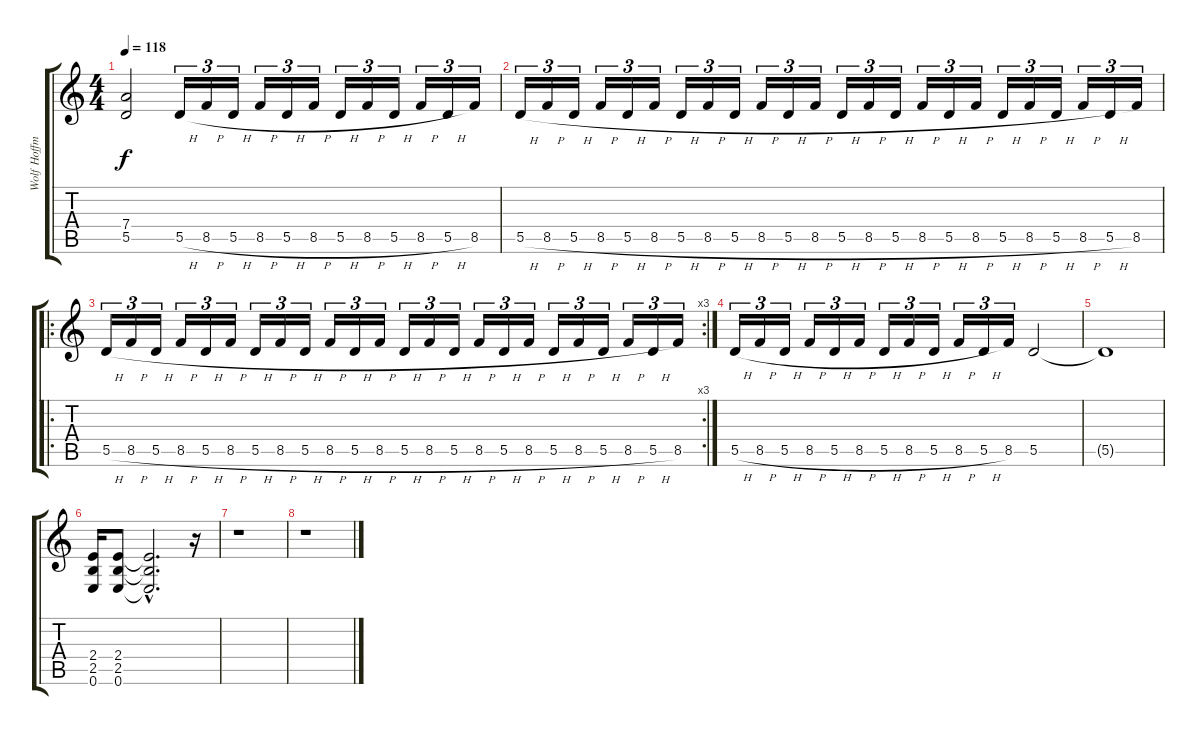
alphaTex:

\track ("Wolf Hoffmann" "Wolf Hoffm") {instrument overdrivenguitar}
\staff {score tabs}
\tuning (E4 B3 G3 D3 A2 E2) {hide}
\ts (4 4)
\tempo 118
\clef g2
\ks c
(7.4 5.5).2{dy f} 5.5{h}.16{tu (3 2)} 8.5{h}.16{tu (3 2)} 5.5{h}.16{tu (3 2)} 8.5{h}.16{tu (3 2)} 5.5{h}.16{tu (3 2)} 8.5{h}.16{tu (3 2)} 5.5{h}.16{tu (3 2)} 8.5{h}.16{tu (3 2)} 5.5{h}.16{tu (3 2)} 8.5{h}.16{tu (3 2)} 5.5{h}.16{tu (3 2)} 8.5.16{tu (3 2)} |
5.5{h}.16{tu (3 2)} 8.5{h}.16{tu (3 2)} 5.5{h}.16{tu (3 2)} 8.5{h}.16{tu (3 2)} 5.5{h}.16{tu (3 2)} 8.5{h}.16{tu (3 2)} 5.5{h}.16{tu (3 2)} 8.5{h}.16{tu (3 2)} 5.5{h}.16{tu (3 2)} 8.5{h}.16{tu (3 2)} 5.5{h}.16{tu (3 2)} 8.5{h}.16{tu (3 2)} 5.5{h}.16{tu (3 2)} 8.5{h}.16{tu (3 2)} 5.5{h}.16{tu (3 2)} 8.5{h}.16{tu (3 2)} 5.5{h}.16{tu (3 2)} 8.5{h}.16{tu (3 2)} 5.5{h}.16{tu (3 2)} 8.5{h}.16{tu (3 2)} 5.5{h}.16{tu (3 2)} 8.5{h}.16{tu (3 2)} 5.5{h}.16{tu (3 2)} 8.5.16{tu (3 2)} |
\ro
\rc 3
5.5{h}.16{tu (3 2)} 8.5{h}.16{tu (3 2)} 5.5{h}.16{tu (3 2)} 8.5{h}.16{tu (3 2)} 5.5{h}.16{tu (3 2)} 8.5{h}.16{tu (3 2)} 5.5{h}.16{tu (3 2)} 8.5{h}.16{tu (3 2)} 5.5{h}.16{tu (3 2)} 8.5{h}.16{tu (3 2)} 5.5{h}.16{tu (3 2)} 8.5{h}.16{tu (3 2)} 5.5{h}.16{tu (3 2)} 8.5{h}.16{tu (3 2)} 5.5{h}.16{tu (3 2)} 8.5{h}.16{tu (3 2)} 5.5{h}.16{tu (3 2)} 8.5{h}.16{tu (3 2)} 5.5{h}.16{tu (3 2)} 8.5{h}.16{tu (3 2)} 5.5{h}.16{tu (3 2)} 8.5{h}.16{tu (3 2)} 5.5{h}.16{tu (3 2)} 8.5.16{tu (3 2)} |
5.5{h}.16{tu (3 2)} 8.5{h}.16{tu (3 2)} 5.5{h}.16{tu (3 2)} 8.5{h}.16{tu (3 2)} 5.5{h}.16{tu (3 2)} 8.5{h}.16{tu (3 2)} 5.5{h}.16{tu (3 2)} 8.5{h}.16{tu (3 2)} 5.5{h}.16{tu (3 2)} 8.5{h}.16{tu (3 2)} 5.5{h}.16{tu (3 2)} 8.5.16{tu (3 2)} 5.5.2 |
5.5{t}.1 |
(2.4 2.5 0.6).16 (2.4 2.5 0.6).8 (2.4{hac t} 2.5{hac t} 0.6{hac t}).2{d} r.16 |
r.1 |
r.1
